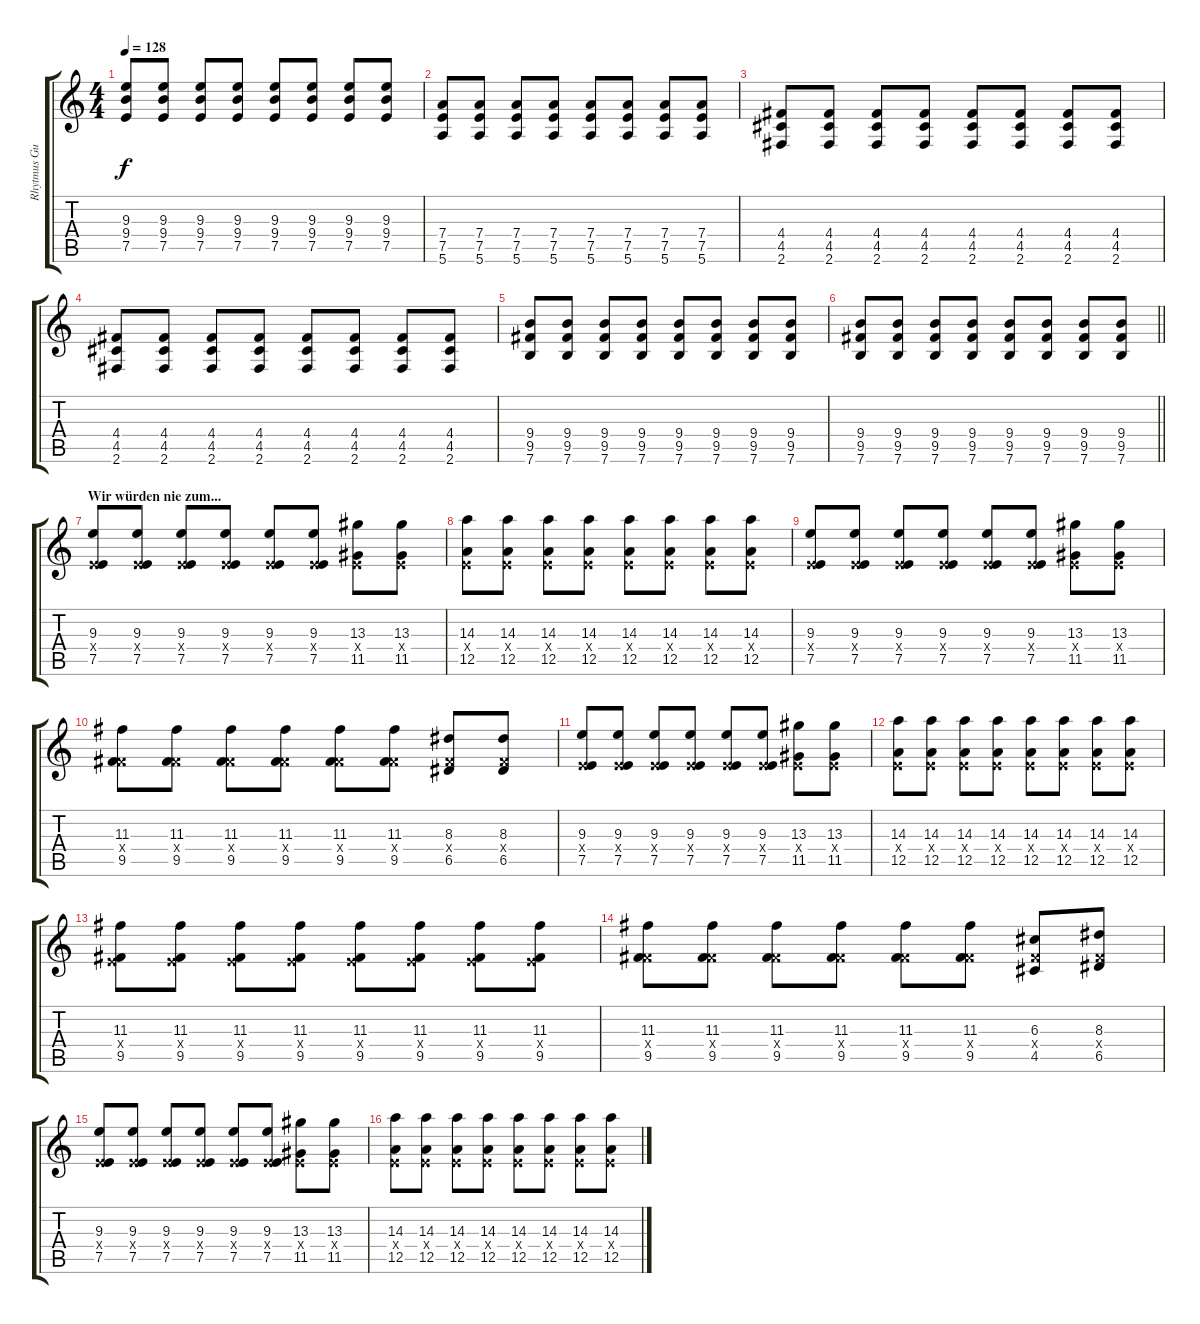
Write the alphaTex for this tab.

\track ("Rhytmus Guitar" "Rhytmus Gu") {instrument overdrivenguitar}
\staff {score tabs}
\tuning (E4 B3 G3 D3 A2 E2) {hide}
\ts (4 4)
\tempo 128
\clef g2
\ks c
(9.3 9.4 7.5).8{dy f} (9.3 9.4 7.5).8 (9.3 9.4 7.5).8 (9.3 9.4 7.5).8 (9.3 9.4 7.5).8 (9.3 9.4 7.5).8 (9.3 9.4 7.5).8 (9.3 9.4 7.5).8 |
(7.4 7.5 5.6).8 (7.4 7.5 5.6).8 (7.4 7.5 5.6).8 (7.4 7.5 5.6).8 (7.4 7.5 5.6).8 (7.4 7.5 5.6).8 (7.4 7.5 5.6).8 (7.4 7.5 5.6).8 |
(4.4 4.5 2.6).8 (4.4 4.5 2.6).8 (4.4 4.5 2.6).8 (4.4 4.5 2.6).8 (4.4 4.5 2.6).8 (4.4 4.5 2.6).8 (4.4 4.5 2.6).8 (4.4 4.5 2.6).8 |
(4.4 4.5 2.6).8 (4.4 4.5 2.6).8 (4.4 4.5 2.6).8 (4.4 4.5 2.6).8 (4.4 4.5 2.6).8 (4.4 4.5 2.6).8 (4.4 4.5 2.6).8 (4.4 4.5 2.6).8 |
(9.4 9.5 7.6).8 (9.4 9.5 7.6).8 (9.4 9.5 7.6).8 (9.4 9.5 7.6).8 (9.4 9.5 7.6).8 (9.4 9.5 7.6).8 (9.4 9.5 7.6).8 (9.4 9.5 7.6).8 |
\barLineRight lightlight
(9.4 9.5 7.6).8 (9.4 9.5 7.6).8 (9.4 9.5 7.6).8 (9.4 9.5 7.6).8 (9.4 9.5 7.6).8 (9.4 9.5 7.6).8 (9.4 9.5 7.6).8 (9.4 9.5 7.6).8 |
\section ("" "Wir würden nie zum...")
(9.3 2.4{x} 7.5).8 (9.3 2.4{x} 7.5).8 (9.3 2.4{x} 7.5).8 (9.3 2.4{x} 7.5).8 (9.3 2.4{x} 7.5).8 (9.3 2.4{x} 7.5).8 (13.3 2.4{x} 11.5).8 (13.3 2.4{x} 11.5).8 |
(14.3 2.4{x} 12.5).8 (14.3 2.4{x} 12.5).8 (14.3 2.4{x} 12.5).8 (14.3 2.4{x} 12.5).8 (14.3 2.4{x} 12.5).8 (14.3 2.4{x} 12.5).8 (14.3 2.4{x} 12.5).8 (14.3 2.4{x} 12.5).8 |
(9.3 2.4{x} 7.5).8 (9.3 2.4{x} 7.5).8 (9.3 2.4{x} 7.5).8 (9.3 2.4{x} 7.5).8 (9.3 2.4{x} 7.5).8 (9.3 2.4{x} 7.5).8 (13.3 2.4{x} 11.5).8 (13.3 2.4{x} 11.5).8 |
(11.3 4.4{x} 9.5).8 (11.3 4.4{x} 9.5).8 (11.3 4.4{x} 9.5).8 (11.3 4.4{x} 9.5).8 (11.3 4.4{x} 9.5).8 (11.3 4.4{x} 9.5).8 (8.3 4.4{x} 6.5).8 (8.3 4.4{x} 6.5).8 |
(9.3 2.4{x} 7.5).8 (9.3 2.4{x} 7.5).8 (9.3 2.4{x} 7.5).8 (9.3 2.4{x} 7.5).8 (9.3 2.4{x} 7.5).8 (9.3 2.4{x} 7.5).8 (13.3 2.4{x} 11.5).8 (13.3 2.4{x} 11.5).8 |
(14.3 2.4{x} 12.5).8 (14.3 2.4{x} 12.5).8 (14.3 2.4{x} 12.5).8 (14.3 2.4{x} 12.5).8 (14.3 2.4{x} 12.5).8 (14.3 2.4{x} 12.5).8 (14.3 2.4{x} 12.5).8 (14.3 2.4{x} 12.5).8 |
(11.3 2.4{x} 9.5).8 (11.3 2.4{x} 9.5).8 (11.3 2.4{x} 9.5).8 (11.3 2.4{x} 9.5).8 (11.3 2.4{x} 9.5).8 (11.3 2.4{x} 9.5).8 (11.3 2.4{x} 9.5).8 (11.3 2.4{x} 9.5).8 |
(11.3 4.4{x} 9.5).8 (11.3 4.4{x} 9.5).8 (11.3 4.4{x} 9.5).8 (11.3 4.4{x} 9.5).8 (11.3 4.4{x} 9.5).8 (11.3 4.4{x} 9.5).8 (6.3 4.4{x} 4.5).8 (8.3 4.4{x} 6.5).8 |
(9.3 2.4{x} 7.5).8 (9.3 2.4{x} 7.5).8 (9.3 2.4{x} 7.5).8 (9.3 2.4{x} 7.5).8 (9.3 2.4{x} 7.5).8 (9.3 2.4{x} 7.5).8 (13.3 2.4{x} 11.5).8 (13.3 2.4{x} 11.5).8 |
(14.3 2.4{x} 12.5).8 (14.3 2.4{x} 12.5).8 (14.3 2.4{x} 12.5).8 (14.3 2.4{x} 12.5).8 (14.3 2.4{x} 12.5).8 (14.3 2.4{x} 12.5).8 (14.3 2.4{x} 12.5).8 (14.3 2.4{x} 12.5).8
